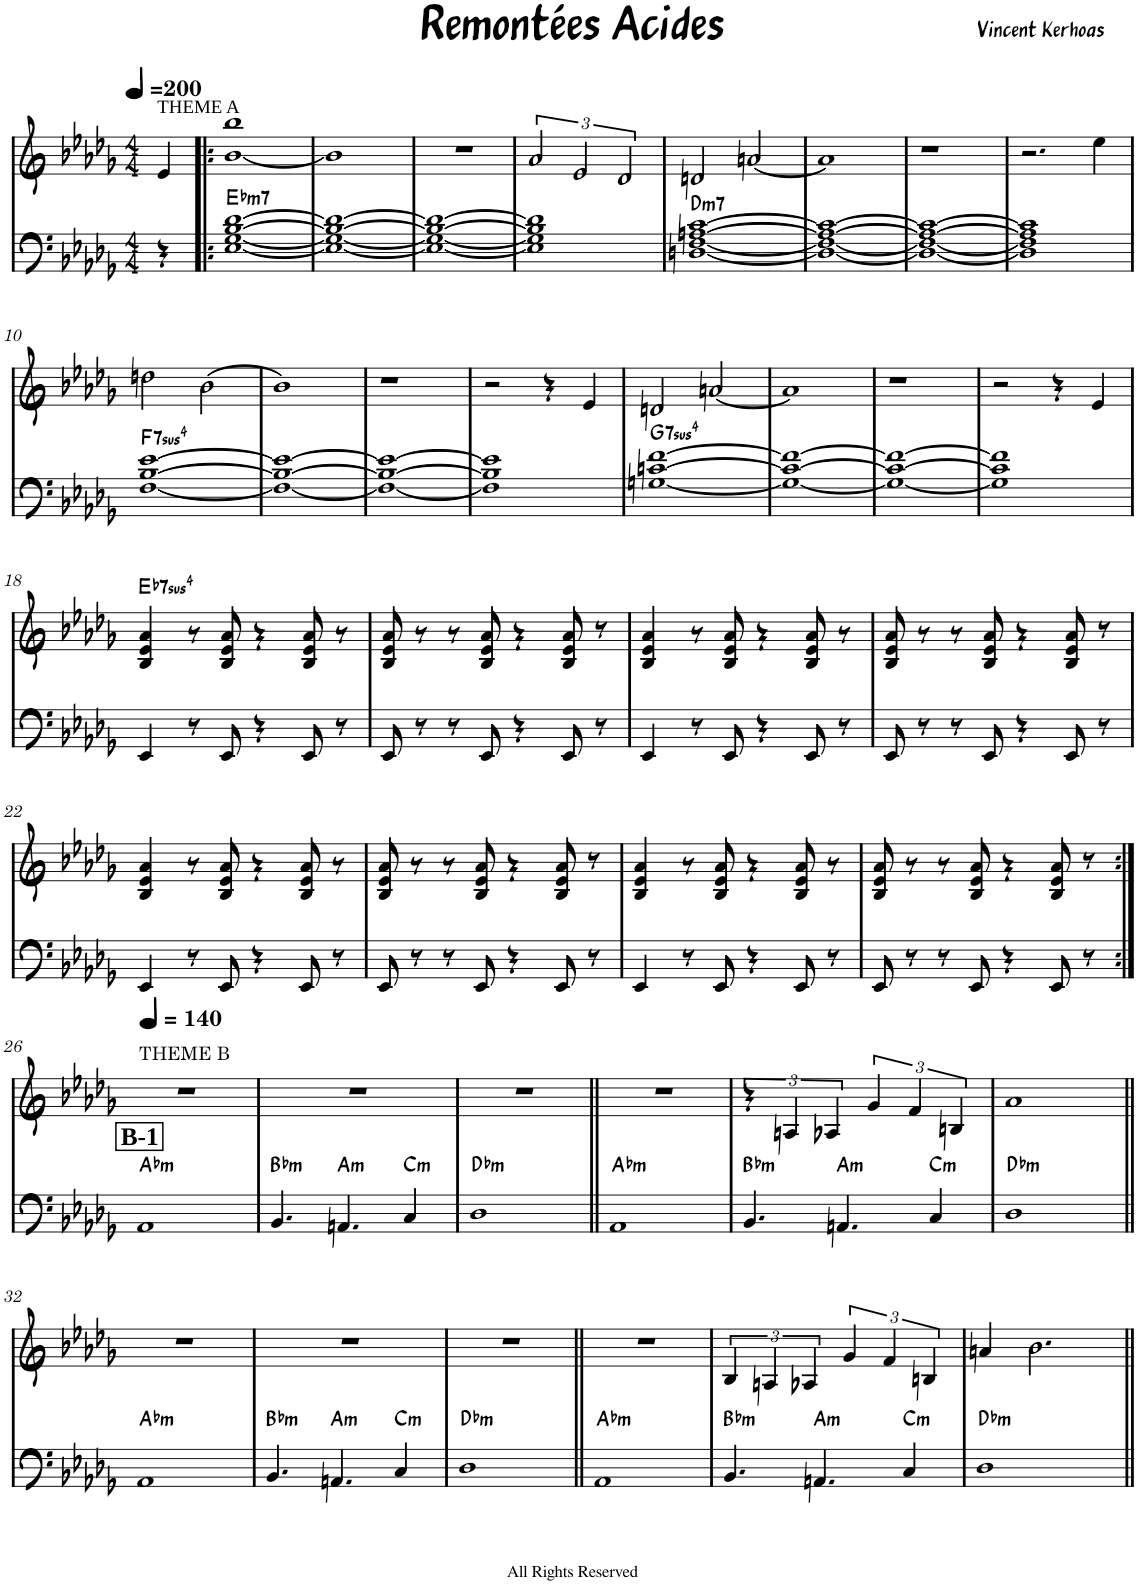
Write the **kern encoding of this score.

**kern	**harte	**kern	**harte
*part2	*part2	*part1	*part1
*staff2	*	*staff1	*
*I"Left Hand	*	*I"Right Hand	*
*clefF4	*	*clefG2	*
*k[b-e-a-d-g-]	*	*k[b-e-a-d-g-]	*
*M4/4	*	*M4/4	*
=1	=1	=1	=1
!	!	!LO:TX:a:t=THEME A	!
4r	.	4e-/	.
=2!|:	=2!|:	=2!|:	=2!|:
!	!LO:H:kt=m7	!	!
[1E- [1G- [1B- [1d-	Eb:min7	[1b- 1bb-	.
=3	=3	=3	=3
1E-_ 1G-_ 1B-_ 1d-_	.	1b-]	.
=4	=4	=4	=4
1E-_ 1G-_ 1B-_ 1d-_	.	1r	.
=5	=5	=5	=5
1E-] 1G-] 1B-] 1d-]	.	3a-/	.
.	.	3e-/	.
.	.	3d-/	.
=6	=6	=6	=6
!	!LO:H:kt=m7	!	!
[1Dn [1F [1An [1c	D:min7	2dn/	.
.	.	[2an/	.
=7	=7	=7	=7
1D_ 1F_ 1A_ 1c_	.	1a]	.
=8	=8	=8	=8
1D_ 1F_ 1A_ 1c_	.	1r	.
=9	=9	=9	=9
1D] 1F] 1A] 1c]	.	2.r	.
.	.	4ee-\	.
!!LO:LB:g=z
=10	=10	=10	=10
!	!LO:H:kt=74	!	!
[1F [1B- [1e-	F:sus4(7)	2ddn\	.
.	.	[2b-\	.
=11	=11	=11	=11
1F_ 1B-_ 1e-_	.	1b-]	.
=12	=12	=12	=12
1F_ 1B-_ 1e-_	.	1r	.
=13	=13	=13	=13
1F] 1B-] 1e-]	.	2r	.
.	.	4r	.
.	.	4e-/	.
=14	=14	=14	=14
!	!LO:H:kt=74	!	!
[1Gn [1cn [1f	G:sus4(7)	2dn/	.
.	.	[2an/	.
=15	=15	=15	=15
1G_ 1c_ 1f_	.	1a]	.
=16	=16	=16	=16
1G_ 1c_ 1f_	.	1r	.
=17	=17	=17	=17
1G] 1c] 1f]	.	2r	.
.	.	4r	.
.	.	4e-/	.
!!LO:LB:g=z
=18	=18	=18	=18
!	!	!	!LO:H:kt=74
4EE-/	.	4B-/ 4e-/ 4a-/	Eb:sus4(7)
8r	.	8ra	.
8EE-/	.	8B-/ 8e-/ 8a-/	.
4r	.	4ra	.
8EE-/	.	8B-/ 8e-/ 8a-/	.
8r	.	8ra	.
=19	=19	=19	=19
8EE-/	.	8B-/ 8e-/ 8a-/	.
8r	.	8ra	.
8r	.	8ra	.
8EE-/	.	8B-/ 8e-/ 8a-/	.
4r	.	4ra	.
8EE-/	.	8B-/ 8e-/ 8a-/	.
8r	.	8r	.
=20	=20	=20	=20
4EE-/	.	4B-/ 4e-/ 4a-/	.
8r	.	8ra	.
8EE-/	.	8B-/ 8e-/ 8a-/	.
4r	.	4ra	.
8EE-/	.	8B-/ 8e-/ 8a-/	.
8r	.	8ra	.
=21	=21	=21	=21
8EE-/	.	8B-/ 8e-/ 8a-/	.
8r	.	8ra	.
8r	.	8ra	.
8EE-/	.	8B-/ 8e-/ 8a-/	.
4r	.	4ra	.
8EE-/	.	8B-/ 8e-/ 8a-/	.
8r	.	8r	.
!!LO:LB:g=z
=22	=22	=22	=22
4EE-/	.	4B-/ 4e-/ 4a-/	.
8r	.	8ra	.
8EE-/	.	8B-/ 8e-/ 8a-/	.
4r	.	4ra	.
8EE-/	.	8B-/ 8e-/ 8a-/	.
8r	.	8ra	.
=23	=23	=23	=23
8EE-/	.	8B-/ 8e-/ 8a-/	.
8r	.	8ra	.
8r	.	8ra	.
8EE-/	.	8B-/ 8e-/ 8a-/	.
4r	.	4ra	.
8EE-/	.	8B-/ 8e-/ 8a-/	.
8r	.	8r	.
=24	=24	=24	=24
4EE-/	.	4B-/ 4e-/ 4a-/	.
8r	.	8ra	.
8EE-/	.	8B-/ 8e-/ 8a-/	.
4r	.	4ra	.
8EE-/	.	8B-/ 8e-/ 8a-/	.
8r	.	8ra	.
=25	=25	=25	=25
8EE-/	.	8B-/ 8e-/ 8a-/	.
8r	.	8ra	.
8r	.	8ra	.
8EE-/	.	8B-/ 8e-/ 8a-/	.
4r	.	4ra	.
8EE-/	.	8B-/ 8e-/ 8a-/	.
8r	.	8r	.
!!LO:LB:g=z
=26:|!	=26:|!	=26:|!	=26:|!
!	!	!LO:TX:a:t=THEME B	!
!LO:TX:a:B:t=B-1	!LO:H:kt=m	!	!
1AA-	Ab:min	1r	.
=27	=27	=27	=27
!	!LO:H:kt=m	!	!
4.BB-/	Bb:min	1r	.
!	!LO:H:kt=m	!	!
4.AAn/	A:min	.	.
!	!LO:H:kt=m	!	!
4C/	C:min	.	.
=28	=28	=28	=28
!	!LO:H:kt=m	!	!
1D-	Db:min	1r	.
=29||	=29||	=29||	=29||
!	!LO:H:kt=m	!	!
1AA-	Ab:min	1r	.
=30	=30	=30	=30
!	!LO:H:kt=m	!	!
4.BB-/	Bb:min	6r	.
.	.	6An/	.
.	.	6A-X/	.
!	!LO:H:kt=m	!	!
4.AAn/	A:min	.	.
.	.	6g-/	.
.	.	6f/	.
!	!LO:H:kt=m	!	!
4C/	C:min	.	.
.	.	6Bn/	.
=31	=31	=31	=31
!	!LO:H:kt=m	!	!
1D-	Db:min	1a-	.
!!LO:LB:g=z
=32||	=32||	=32||	=32||
!	!LO:H:kt=m	!	!
1AA-	Ab:min	1r	.
=33	=33	=33	=33
!	!LO:H:kt=m	!	!
4.BB-/	Bb:min	1r	.
!	!LO:H:kt=m	!	!
4.AAn/	A:min	.	.
!	!LO:H:kt=m	!	!
4C/	C:min	.	.
=34	=34	=34	=34
!	!LO:H:kt=m	!	!
1D-	Db:min	1r	.
=35||	=35||	=35||	=35||
!	!LO:H:kt=m	!	!
1AA-	Ab:min	1r	.
=36	=36	=36	=36
!	!LO:H:kt=m	!	!
4.BB-/	Bb:min	6B-/	.
.	.	6An/	.
.	.	6A-X/	.
!	!LO:H:kt=m	!	!
4.AAn/	A:min	.	.
.	.	6g-/	.
.	.	6f/	.
!	!LO:H:kt=m	!	!
4C/	C:min	.	.
.	.	6Bn/	.
=37	=37	=37	=37
!	!LO:H:kt=m	!	!
1D-	Db:min	4an/	.
.	.	2.b-\	.
=||	=||	=||	=||
*-	*-	*-	*-
